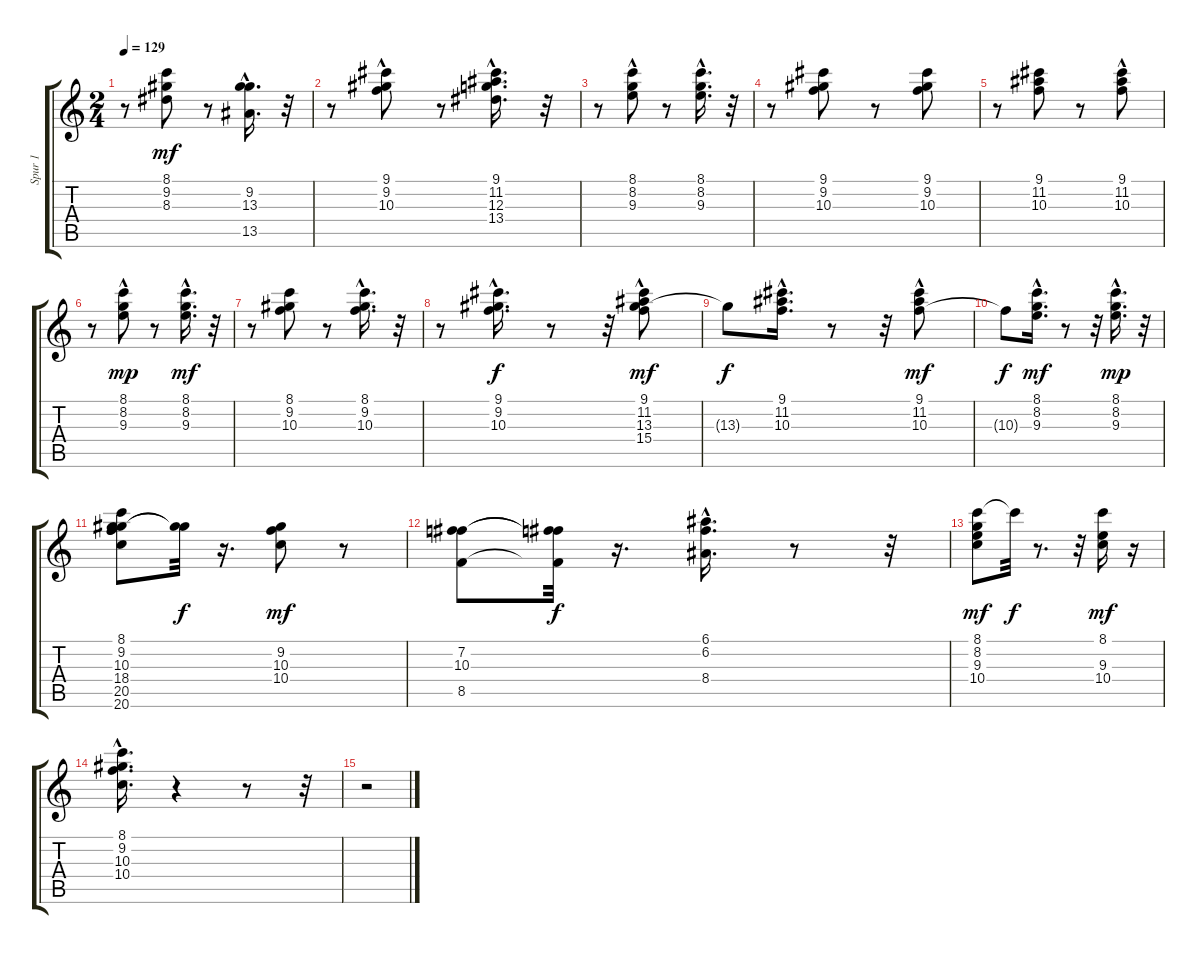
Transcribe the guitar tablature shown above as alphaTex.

\track ("Spur 1" "Spur 1") {instrument acousticguitarnylon}
\staff {score tabs}
\tuning (E4 B3 G3 D3 A2 E2) {hide}
\ts (2 4)
\tempo 129
\clef g2
\ks c
r.8{dy mf} (8.1 9.2 8.3).8 r.8 (9.2{hac} 13.3{hac} 13.5{hac}).16{d} r.32 |
r.8 (9.1{hac} 9.2{hac} 10.3).8 r.8 (9.1{hac} 11.2{hac} 12.3{hac} 13.4{hac}).16{d} r.32 |
r.8 (8.1 8.2{hac} 9.3).8 r.8 (8.1{hac} 8.2{hac} 9.3{hac}).16{d} r.32 |
r.8 (9.1 9.2 10.3).8 r.8 (9.1 9.2 10.3).8 |
r.8 (9.1 11.2 10.3).8 r.8 (9.1{hac} 11.2{hac} 10.3).8 |
r.8 (8.1 8.2{hac} 9.3).8{dy mp} r.8 (8.1{hac} 8.2{hac} 9.3{hac}).16{d dy mf} r.32 |
r.8 (8.1 9.2 10.3).8 r.8 (8.1{hac} 9.2{hac} 10.3{hac}).16{d} r.32 |
r.8 (9.1{hac} 9.2{hac} 10.3{hac}).16{d dy f} r.8 r.32 (9.1{hac} 11.2 13.3 15.4{hac}).8{dy mf} |
13.3{t}.8{dy f} (9.1{hac} 11.2 10.3{hac}).16{d} r.8 r.32 (9.1 11.2{hac} 10.3).8{dy mf} |
10.3{t}.8{dy f} (8.1{hac} 8.2{hac} 9.3{hac}).16{d dy mf} r.8 r.32 (8.1 8.2 9.3{hac}).16{d dy mp} r.32 |
(8.1 9.2 10.3 18.4 20.5 20.6).8 (9.2{t} 18.4{t}).32{dy f} r.16{d} (9.2 10.3 10.4).8{dy mf} r.8 |
(7.2 10.3 8.5).8 (7.2{t} 10.3{t} 8.5{t}).32{dy f} r.16{d} (6.1{hac} 6.2{hac} 8.4{hac}).16{d} r.8 r.32 |
(8.1 8.2 9.3 10.4).8{dy mf} 8.1{t}.32{dy f} r.8{d} r.32 (8.1 9.3 10.4).16{dy mf} r.16 |
(8.1{hac} 9.2{hac} 10.3{hac} 10.4{hac}).16{d} r.4 r.8 r.32 |
r.2
